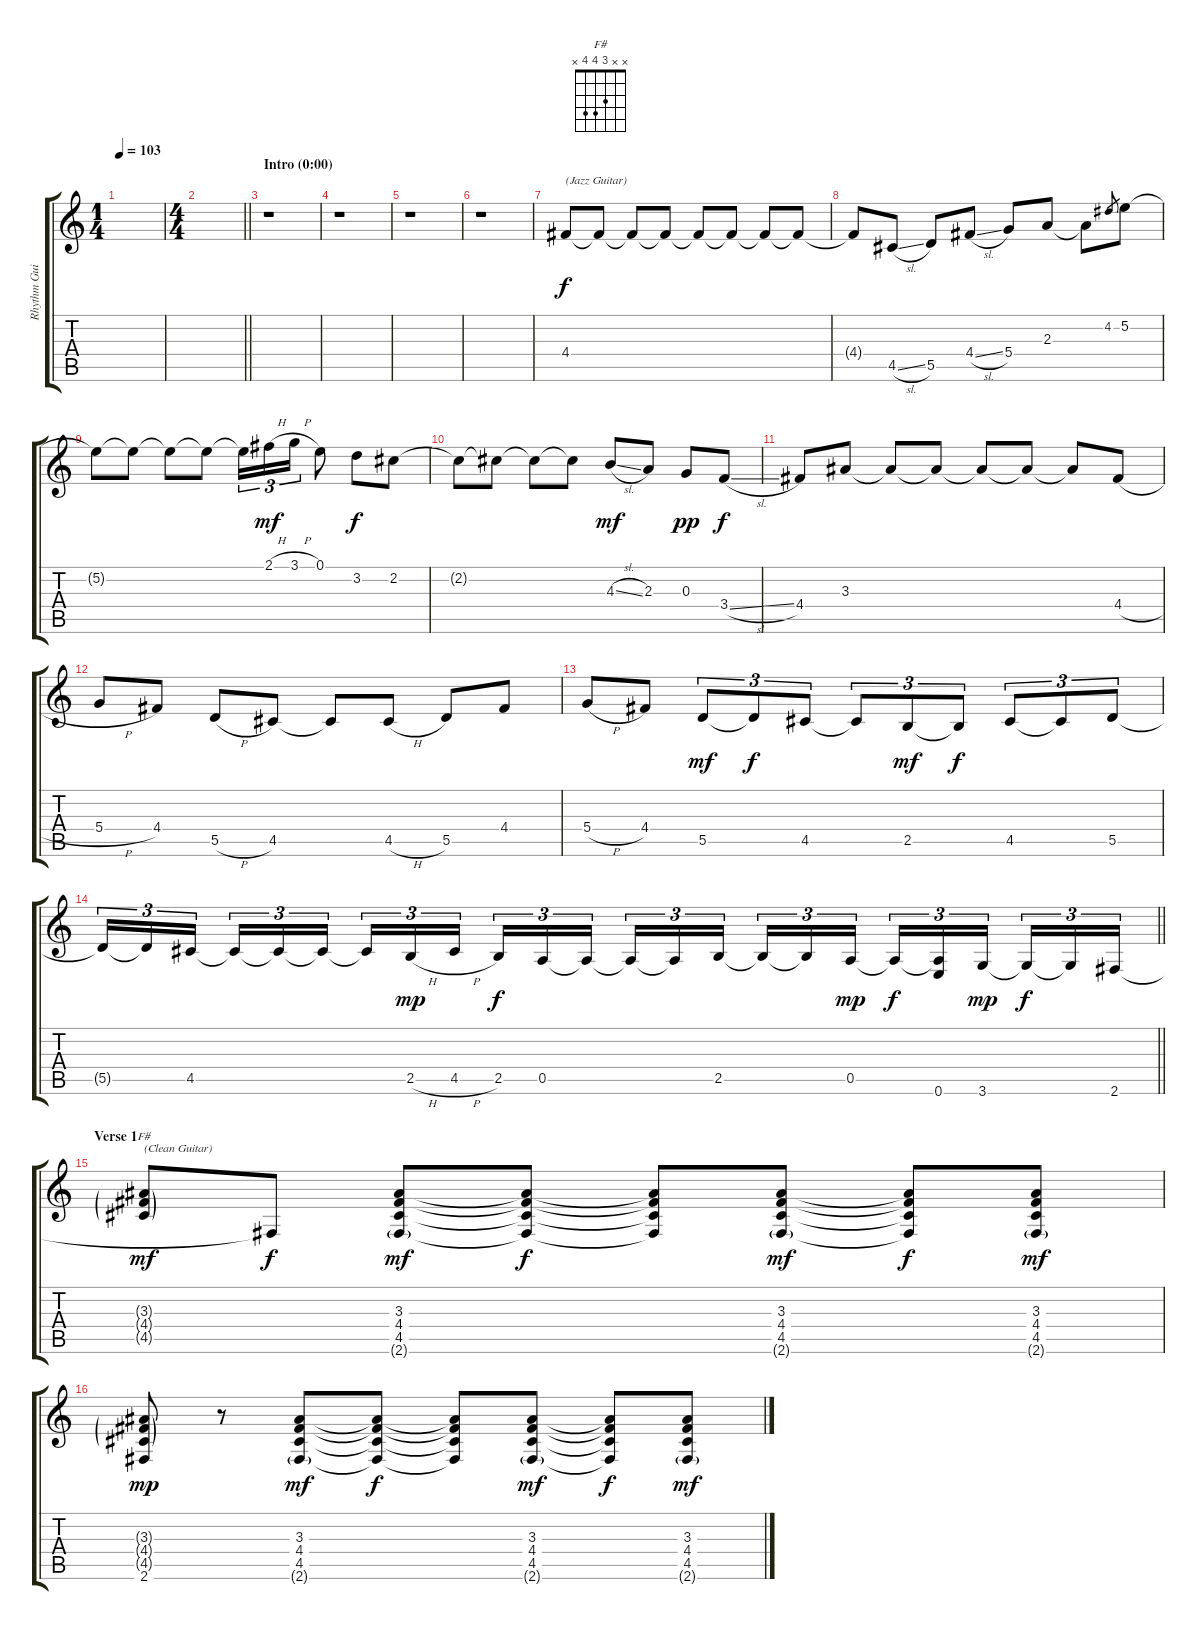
\track ("Rhythm Guitar (Paul Kantner)" "Rhythm Gui") {instrument electricguitarclean}
\staff {score tabs}
\tuning (E4 B3 G3 D3 A2 E2) {hide}
\chord ("F#" x x 3 4 4 x)
\ts (1 4)
\tempo 103
\clef g2
\ks c
|
\ts (4 4)
\barLineRight lightlight
|
\section ("" "Intro (0:00)")
r.1 |
r.1 |
r.1 |
r.1 |
4.4.8{txt "(Jazz Guitar)" instrument electricguitarjazz} 4.4{t}.8 4.4{t}.8 4.4{t}.8 4.4{t}.8 4.4{t}.8 4.4{t}.8 4.4{t}.8 |
4.4{t}.8 4.5{sl}.8 5.5.8 4.4{sl}.8 5.4.8 2.3.8 2.3{t}.8 4.2.8{gr} 5.2.8 |
5.2{t}.8 5.2{t}.8 5.2{t}.8 5.2{t}.8 5.2{t}.16{tu (3 2)} 2.1{h}.16{tu (3 2) dy mf} 3.1{h}.16{tu (3 2)} 0.1.8 3.2.8{dy f} 2.2.8 |
2.2{t}.8 2.2{t}.8 2.2{t}.8 2.2{t}.8 4.3{sl}.8{dy mf} 2.3.8 0.3.8{dy pp} 3.4{sl}.8{dy f} |
4.4.8 3.3.8 3.3{t}.8 3.3{t}.8 3.3{t}.8 3.3{t}.8 3.3{t}.8 4.4{h}.8 |
5.4{h}.8 4.4.8 5.5{h}.8 4.5.8 4.5{t}.8 4.5{h}.8 5.5.8 4.4.8 |
5.4{h}.8 4.4.8 5.5.8{tu (3 2) dy mf} 5.5{t}.8{tu (3 2) dy f} 4.5.8{tu (3 2)} 4.5{t}.8{tu (3 2)} 2.5.8{tu (3 2) dy mf} 2.5{t}.8{tu (3 2) dy f} 4.5.8{tu (3 2)} 4.5{t}.8{tu (3 2)} 5.5.8{tu (3 2)} |
\barLineRight lightlight
5.5{t}.16{tu (3 2)} 5.5{t}.16{tu (3 2)} 4.5.16{tu (3 2) beam splitsecondary} 4.5{t}.16{tu (3 2)} 4.5{t}.16{tu (3 2)} 4.5{t}.16{tu (3 2)} 4.5{t}.16{tu (3 2)} 2.5{h}.16{tu (3 2) dy mp} 4.5{h}.16{tu (3 2) beam splitsecondary} 2.5.16{tu (3 2) dy f} 0.5.16{tu (3 2)} 0.5{t}.16{tu (3 2)} 0.5{t}.16{tu (3 2)} 0.5{t}.16{tu (3 2)} 2.5.16{tu (3 2) beam splitsecondary} 2.5{t}.16{tu (3 2)} 2.5{t}.16{tu (3 2)} 0.5.16{tu (3 2) dy mp} 0.5{t}.16{tu (3 2) dy f} (0.5{t} 0.6).16{tu (3 2)} 3.6.16{tu (3 2) dy mp beam splitsecondary} 3.6{t}.16{tu (3 2) dy f} 3.6{t}.16{tu (3 2)} 2.6.16{tu (3 2)} |
\section ("" "Verse 1")
(3.3{g} 4.4{g} 4.5{g}).8{ch "F#" txt "(Clean Guitar)" dy mf instrument electricguitarclean} 2.6{t}.8{dy f} (3.3 4.4 4.5 2.6{g}).8{dy mf} (3.3{t} 4.4{t} 4.5{t} 2.6{t}).8{dy f} (3.3{t} 4.4{t} 4.5{t} 2.6{t}).8 (3.3 4.4 4.5 2.6{g}).8{dy mf} (3.3{t} 4.4{t} 4.5{t} 2.6{t}).8{dy f} (3.3 4.4 4.5 2.6{g}).8{dy mf} |
(3.3{g} 4.4{g} 4.5{g} 2.6).8{dy mp} r.8 (3.3 4.4 4.5 2.6{g}).8{dy mf} (3.3{t} 4.4{t} 4.5{t} 2.6{t}).8{dy f} (3.3{t} 4.4{t} 4.5{t} 2.6{t}).8 (3.3 4.4 4.5 2.6{g}).8{dy mf} (3.3{t} 4.4{t} 4.5{t} 2.6{t}).8{dy f} (3.3 4.4 4.5 2.6{g}).8{dy mf}
